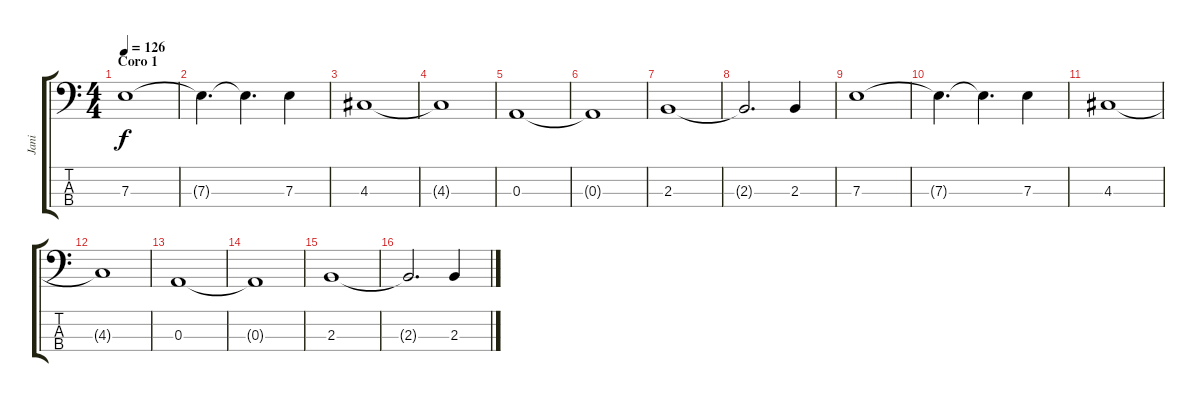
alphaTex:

\track ("Jani" "Jani") {instrument acousticbass}
\staff {score tabs}
\tuning (G2 D2 A1 E1) {hide}
\ts (4 4)
\section ("" "Coro 1")
\tempo 126
\clef f4
\ks c
7.3.1{dy f} |
7.3{t}.4{d} 7.3{t}.4{d} 7.3.4 |
4.3.1 |
4.3{t}.1 |
0.3.1 |
0.3{t}.1 |
2.3.1 |
2.3{t}.2{d} 2.3.4 |
7.3.1 |
7.3{t}.4{d} 7.3{t}.4{d} 7.3.4 |
4.3.1 |
4.3{t}.1 |
0.3.1 |
0.3{t}.1 |
2.3.1 |
2.3{t}.2{d} 2.3.4
